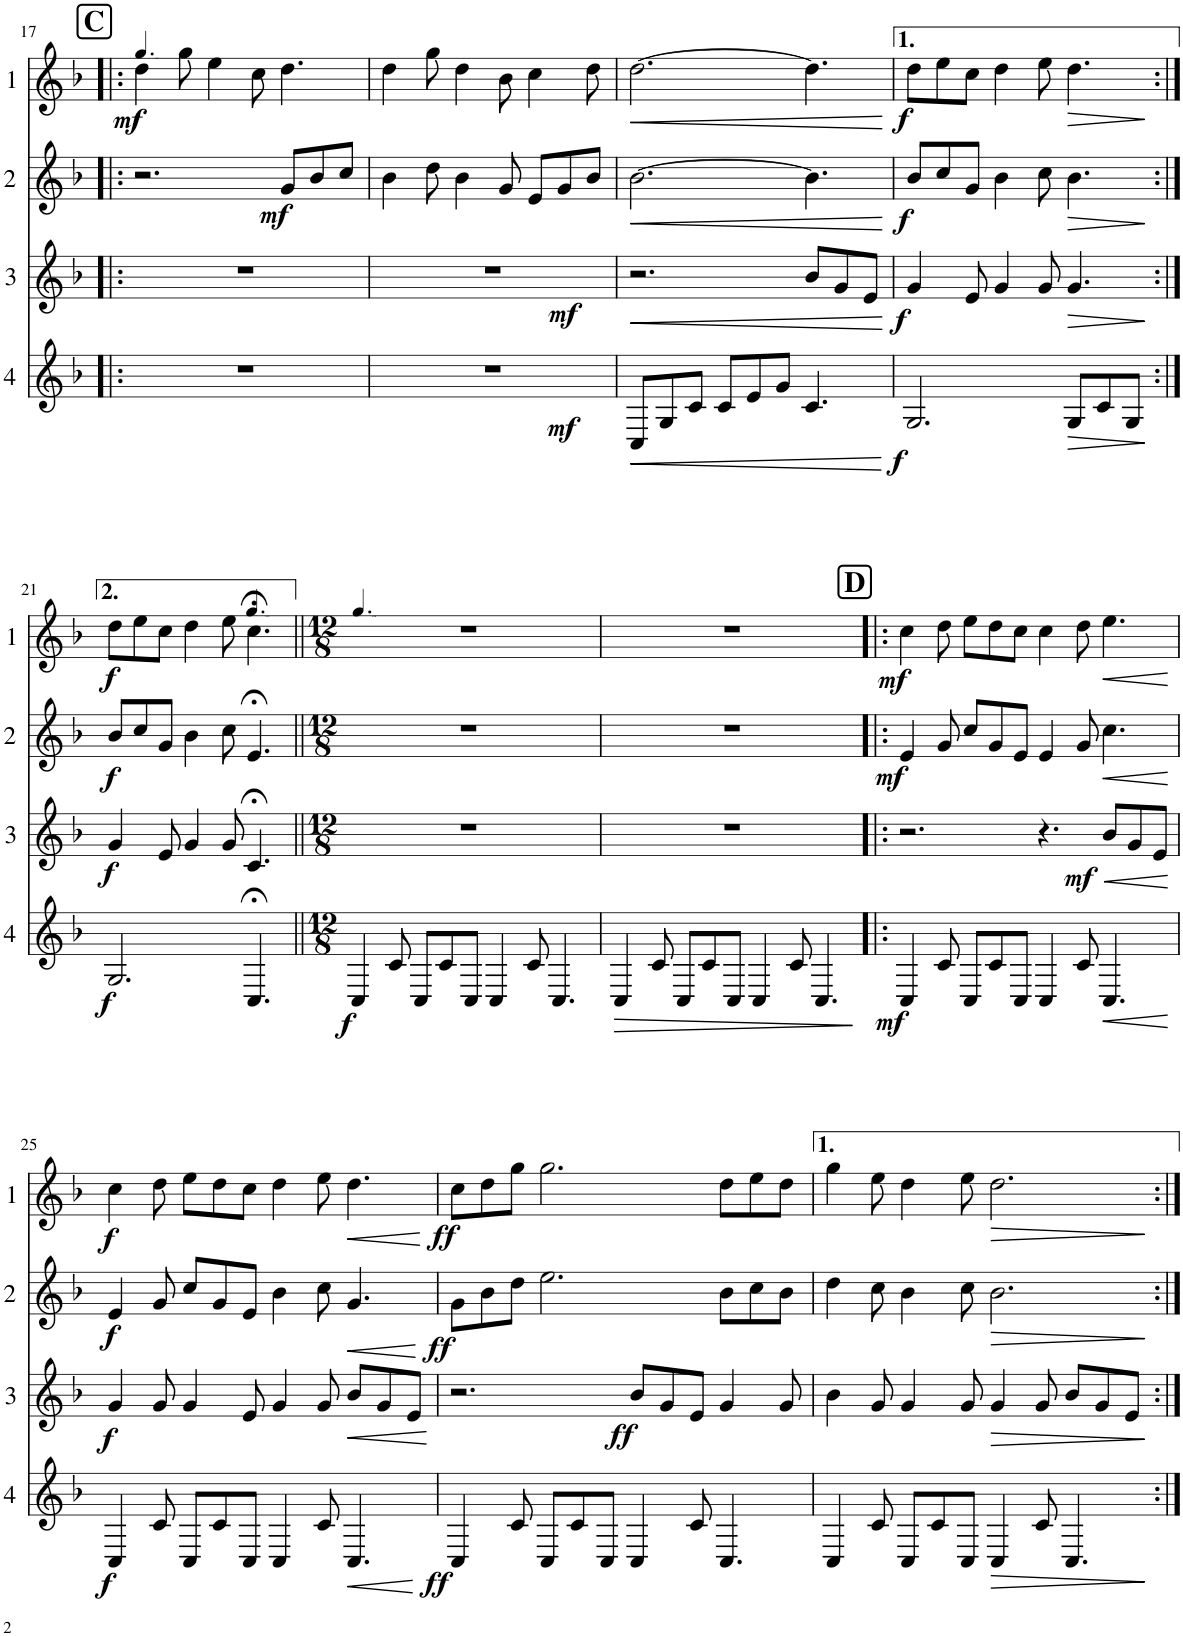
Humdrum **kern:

**kern	**dynam	**kern	**dynam	**kern	**dynam	**kern	**dynam
*part4	*part4	*part3	*part3	*part2	*part2	*part1	*part1
*staff4	*staff4	*staff3	*staff3	*staff2	*staff2	*staff1	*staff1
*I"Cor 4	*	*I"Cor 3	*	*I"Cor 2	*	*I"Cor 1	*
!!LO:PB:g=z
*clefG2	*	*clefG2	*	*clefG2	*	*clefG2	*
*Trd4c7	*	*Trd4c7	*	*Trd4c7	*	*Trd4c7	*
*k[b-]	*	*k[b-]	*	*k[b-]	*	*k[b-]	*
*M9/8	*	*M9/8	*	*M9/8	*	*M9/8	*
*MM75	*	*MM75	*	*MM75	*	*MM75	*
!!LO:REH:place=s1:a:B:cj:fs=14:t=C
=17!|:	=17!|:	=17!|:	=17!|:	=17!|:	=17!|:	=17!|:	=17!|:
!	!	!	!	!	!	!	!LO:DY:b
8%9r	.	8%9r	.	2.r	.	4dd\	mf
.	.	.	.	.	.	8gg\	.
.	.	.	.	.	.	4ee\	.
.	.	.	.	.	.	8cc\	.
!	!	!	!	!	!LO:DY:b	!	!
.	.	.	.	8g/L	mf	4.dd\	.
.	.	.	.	8b-/	.	.	.
.	.	.	.	8cc/J	.	.	.
=18	=18	=18	=18	=18	=18	=18	=18
!	!LO:DY:b	!	!LO:DY:b	!	!	!	!
8%9r	mf	8%9r	mf	4b-\	.	4dd\	.
.	.	.	.	8dd\	.	8gg\	.
.	.	.	.	4b-\	.	4dd\	.
.	.	.	.	8g/	.	8b-\	.
.	.	.	.	8e/L	.	4cc\	.
.	.	.	.	8g/	.	.	.
.	.	.	.	8b-/J	.	8dd\	.
=19	=19	=19	=19	=19	=19	=19	=19
!	!LO:HP:b	!	!LO:HP:b	!	!LO:HP:b	!	!LO:HP:b
8C/L	<	2.r	<	[2.b-\	<	[2.dd\	<
8G/	.	.	.	.	.	.	.
8c/J	.	.	.	.	.	.	.
8c/L	.	.	.	.	.	.	.
8e/	.	.	.	.	.	.	.
8g/J	.	.	.	.	.	.	.
4.c/	.	8b-/L	.	4.b-\]	.	4.dd\]	.
.	.	8g/	.	.	.	.	.
.	.	8e/J	.	.	.	.	.
.	[	.	[	.	[	.	[
=20	=20	=20	=20	=20	=20	=20	=20
!	!LO:DY:b	!	!LO:DY:b	!	!LO:DY:b	!	!LO:DY:b
2.G/	f	4g/	f	8b-/L	f	8dd\L	f
.	.	.	.	8cc/	.	8ee\	.
.	.	8e/	.	8g/J	.	8cc\J	.
.	.	4g/	.	4b-\	.	4dd\	.
.	.	8g/	.	8cc\	.	8ee\	.
!	!LO:HP:b	!	!LO:HP:b	!	!LO:HP:b	!	!LO:HP:b
8G/L	>	4.g/	>	4.b-\	>	4.dd\	>
8c/	.	.	.	.	.	.	.
8G/J	.	.	.	.	.	.	.
.	]	.	]	.	]	.	]
!!LO:LB:g=z
=21:|!	=21:|!	=21:|!	=21:|!	=21:|!	=21:|!	=21:|!	=21:|!
!	!LO:DY:b	!	!LO:DY:b	!	!LO:DY:b	!	!LO:DY:b
2.G/	f	4g/	f	8b-/L	f	8dd\L	f
.	.	.	.	8cc/	.	8ee\	.
.	.	8e/	.	8g/J	.	8cc\J	.
.	.	4g/	.	4b-\	.	4dd\	.
.	.	8g/	.	8cc\	.	8ee\	.
*	*	*	*	*	*	*MM38	*
4.C;</	.	4.c;</	.	4.e;</	.	4.cc;<\	.
=22||	=22||	=22||	=22||	=22||	=22||	=22||	=22||
*M12/8	*	*M12/8	*	*M12/8	*	*M12/8	*
*	*	*	*	*	*	*MM75	*
!	!LO:DY:b	!	!	!	!	!	!
4C/	f	1.r	.	1.r	.	1.r	.
8c/	.	.	.	.	.	.	.
8C/L	.	.	.	.	.	.	.
8c/	.	.	.	.	.	.	.
8C/J	.	.	.	.	.	.	.
4C/	.	.	.	.	.	.	.
8c/	.	.	.	.	.	.	.
4.C/	.	.	.	.	.	.	.
=23	=23	=23	=23	=23	=23	=23	=23
!	!LO:HP:b	!	!	!	!	!	!
*	*	*	*	*^	*	*^	*
4C/	>	1.r	.	1.r	1ryy	.	1.r	1ryy	.
8c/	.	.	.	.	.	.	.	.	.
8C/L	.	.	.	.	.	.	.	.	.
8c/	.	.	.	.	.	.	.	.	.
8C/J	.	.	.	.	.	.	.	.	.
4C/	.	.	.	.	.	.	.	.	.
8c/	.	.	.	.	4ryy	.	.	4ryy	.
4.C/	.	.	.	.	.	.	.	.	.
!	!	!	!	!	!	!LO:DY:b	!	!	!LO:DY:b
.	.	.	.	.	4ryy	mf	.	4ryy	mf
.	]	.	.	.	.	.	.	.	.
!!LO:REH:place=s1:a:B:cj:fs=14:t=D
=24!|:	=24!|:	=24!|:	=24!|:	=24!|:	=24!|:	=24!|:	=24!|:	=24!|:	=24!|:
!	!LO:DY:b	!	!	!	!	!	!	!	!
*	*	*	*	*v	*v	*	*	*	*
*	*	*	*	*	*	*v	*v	*
4C/	mf	2.r	.	4e/	.	4cc\	.
8c/	.	.	.	8g/	.	8dd\	.
8C/L	.	.	.	8cc/L	.	8ee\L	.
8c/	.	.	.	8g/	.	8dd\	.
8C/J	.	.	.	8e/J	.	8cc\J	.
4C/	.	4.r	.	4e/	.	4cc\	.
8c/	.	.	.	8g/	.	8dd\	.
!	!LO:HP:b	!	!LO:HP:b	!	!LO:HP:b	!	!LO:HP:b
!	!	!	!LO:DY:n=1:b	!	!	!	!
4.C/	<	8b-/L	< mf	4.cc\	<	4.ee\	<
.	.	8g/	.	.	.	.	.
.	.	8e/J	.	.	.	.	.
.	[	.	[	.	[	.	[
!!LO:LB:g=z
=25	=25	=25	=25	=25	=25	=25	=25
!	!LO:DY:b	!	!LO:DY:b	!	!LO:DY:b	!	!LO:DY:b
4C/	f	4g/	f	4e/	f	4cc\	f
8c/	.	8g/	.	8g/	.	8dd\	.
8C/L	.	4g/	.	8cc/L	.	8ee\L	.
8c/	.	.	.	8g/	.	8dd\	.
8C/J	.	8e/	.	8e/J	.	8cc\J	.
4C/	.	4g/	.	4b-\	.	4dd\	.
8c/	.	8g/	.	8cc\	.	8ee\	.
!	!LO:HP:b	!	!LO:HP:b	!	!LO:HP:b	!	!LO:HP:b
4.C/	<	8b-/L	<	4.g/	<	4.dd\	<
.	.	8g/	.	.	.	.	.
.	.	8e/J	.	.	.	.	.
.	[	.	[	.	[	.	[
=26	=26	=26	=26	=26	=26	=26	=26
!	!LO:DY:b	!	!	!	!LO:DY:b	!	!LO:DY:b
4C/	ff	2.r	.	8g\L	ff	8cc\L	ff
.	.	.	.	8b-\	.	8dd\	.
8c/	.	.	.	8dd\J	.	8gg\J	.
8C/L	.	.	.	2.ee\	.	2.gg\	.
8c/	.	.	.	.	.	.	.
8C/J	.	.	.	.	.	.	.
!	!	!	!LO:DY:b	!	!	!	!
4C/	.	8b-/L	ff	.	.	.	.
.	.	8g/	.	.	.	.	.
8c/	.	8e/J	.	.	.	.	.
4.C/	.	4g/	.	8b-\L	.	8dd\L	.
.	.	.	.	8cc\	.	8ee\	.
.	.	8g/	.	8b-\J	.	8dd\J	.
=27	=27	=27	=27	=27	=27	=27	=27
4C/	.	4b-\	.	4dd\	.	4gg\	.
8c/	.	8g/	.	8cc\	.	8ee\	.
8C/L	.	4g/	.	4b-\	.	4dd\	.
8c/	.	.	.	.	.	.	.
8C/J	.	8g/	.	8cc\	.	8ee\	.
!	!LO:HP:b	!	!LO:HP:b	!	!LO:HP:b	!	!LO:HP:b
4C/	>	4g/	>	2.b-\	>	2.dd\	>
8c/	.	8g/	.	.	.	.	.
4.C/	.	8b-/L	.	.	.	.	.
.	.	8g/	.	.	.	.	.
.	.	8e/J	.	.	.	.	.
.	]	.	]	.	]	.	]
=:|!	=:|!	=:|!	=:|!	=:|!	=:|!	=:|!	=:|!
*-	*-	*-	*-	*-	*-	*-	*-
